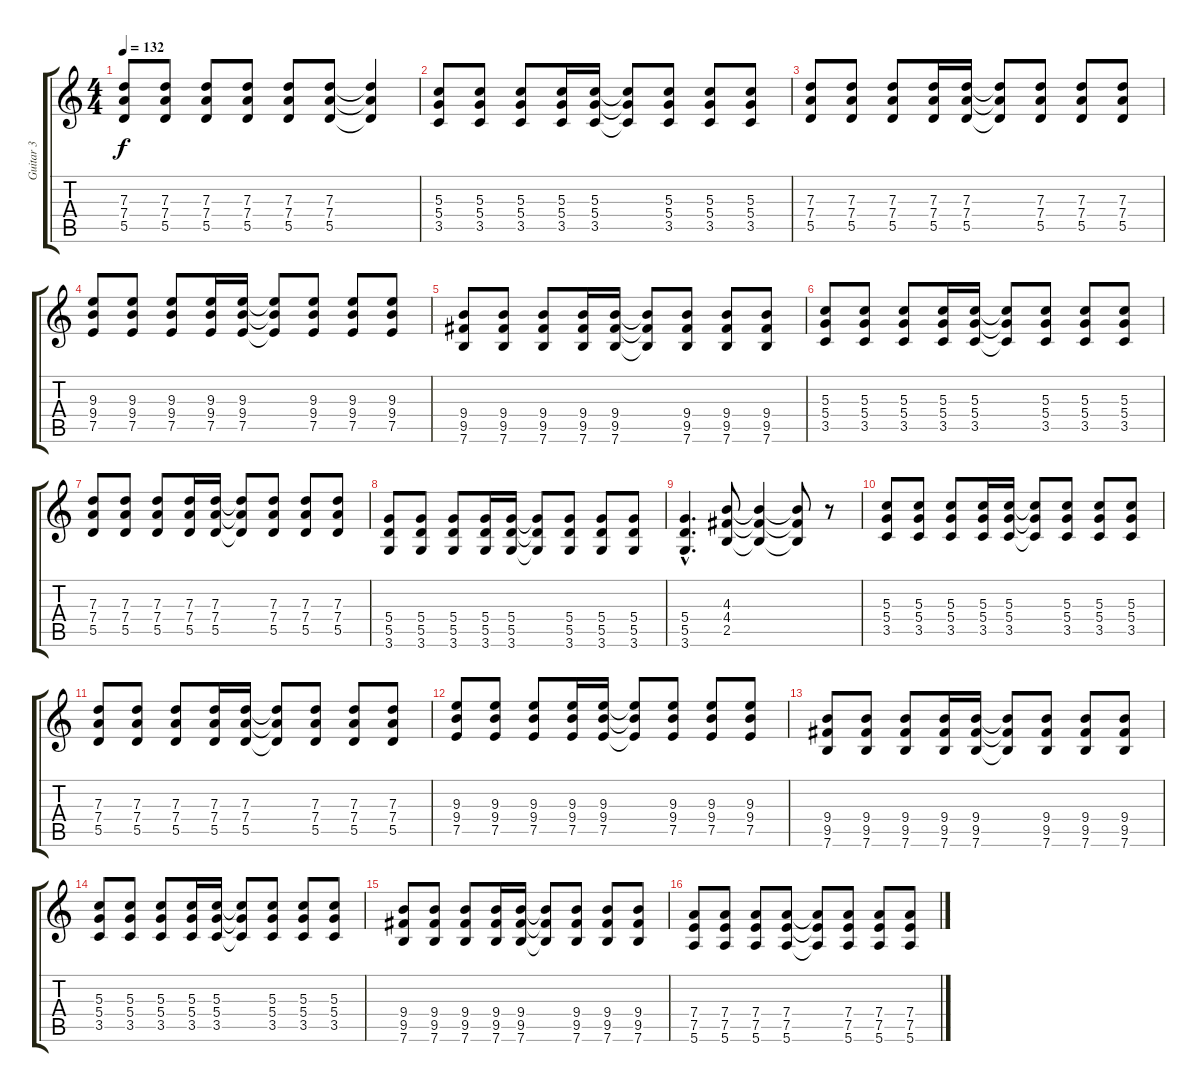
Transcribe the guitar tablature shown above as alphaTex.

\track ("Guitar 3" "Guitar 3") {instrument distortionguitar}
\staff {score tabs}
\tuning (E4 B3 G3 D3 A2 E2) {hide}
\ts (4 4)
\tempo 132
\clef g2
\ks c
(7.3 7.4 5.5).8{dy f} (7.3 7.4 5.5).8 (7.3 7.4 5.5).8 (7.3 7.4 5.5).8 (7.3 7.4 5.5).8 (7.3 7.4 5.5).8 (7.3{t} 7.4{t} 5.5{t}).4 |
(5.3 5.4 3.5).8 (5.3 5.4 3.5).8 (5.3 5.4 3.5).8 (5.3 5.4 3.5).16 (5.3 5.4 3.5).16 (5.3{t} 5.4{t} 3.5{t}).8 (5.3 5.4 3.5).8 (5.3 5.4 3.5).8 (5.3 5.4 3.5).8 |
(7.3 7.4 5.5).8 (7.3 7.4 5.5).8 (7.3 7.4 5.5).8 (7.3 7.4 5.5).16 (7.3 7.4 5.5).16 (7.3{t} 7.4{t} 5.5{t}).8 (7.3 7.4 5.5).8 (7.3 7.4 5.5).8 (7.3 7.4 5.5).8 |
(9.3 9.4 7.5).8 (9.3 9.4 7.5).8 (9.3 9.4 7.5).8 (9.3 9.4 7.5).16 (9.3 9.4 7.5).16 (9.3{t} 9.4{t} 7.5{t}).8 (9.3 9.4 7.5).8 (9.3 9.4 7.5).8 (9.3 9.4 7.5).8 |
(9.4 9.5 7.6).8 (9.4 9.5 7.6).8 (9.4 9.5 7.6).8 (9.4 9.5 7.6).16 (9.4 9.5 7.6).16 (9.4{t} 9.5{t} 7.6{t}).8 (9.4 9.5 7.6).8 (9.4 9.5 7.6).8 (9.4 9.5 7.6).8 |
(5.3 5.4 3.5).8 (5.3 5.4 3.5).8 (5.3 5.4 3.5).8 (5.3 5.4 3.5).16 (5.3 5.4 3.5).16 (5.3{t} 5.4{t} 3.5{t}).8 (5.3 5.4 3.5).8 (5.3 5.4 3.5).8 (5.3 5.4 3.5).8 |
(7.3 7.4 5.5).8 (7.3 7.4 5.5).8 (7.3 7.4 5.5).8 (7.3 7.4 5.5).16 (7.3 7.4 5.5).16 (7.3{t} 7.4{t} 5.5{t}).8 (7.3 7.4 5.5).8 (7.3 7.4 5.5).8 (7.3 7.4 5.5).8 |
(5.4 5.5 3.6).8 (5.4 5.5 3.6).8 (5.4 5.5 3.6).8 (5.4 5.5 3.6).16 (5.4 5.5 3.6).16 (5.4{t} 5.5{t} 3.6{t}).8 (5.4 5.5 3.6).8 (5.4 5.5 3.6).8 (5.4 5.5 3.6).8 |
(5.4{hac} 5.5{hac} 3.6{hac}).4{d} (4.3 4.4 2.5).8 (4.3{t} 4.4{t} 2.5{t}).4 (4.3{t} 4.4{t} 2.5{t}).8 r.8 |
(5.3 5.4 3.5).8 (5.3 5.4 3.5).8 (5.3 5.4 3.5).8 (5.3 5.4 3.5).16 (5.3 5.4 3.5).16 (5.3{t} 5.4{t} 3.5{t}).8 (5.3 5.4 3.5).8 (5.3 5.4 3.5).8 (5.3 5.4 3.5).8 |
(7.3 7.4 5.5).8 (7.3 7.4 5.5).8 (7.3 7.4 5.5).8 (7.3 7.4 5.5).16 (7.3 7.4 5.5).16 (7.3{t} 7.4{t} 5.5{t}).8 (7.3 7.4 5.5).8 (7.3 7.4 5.5).8 (7.3 7.4 5.5).8 |
(9.3 9.4 7.5).8 (9.3 9.4 7.5).8 (9.3 9.4 7.5).8 (9.3 9.4 7.5).16 (9.3 9.4 7.5).16 (9.3{t} 9.4{t} 7.5{t}).8 (9.3 9.4 7.5).8 (9.3 9.4 7.5).8 (9.3 9.4 7.5).8 |
(9.4 9.5 7.6).8 (9.4 9.5 7.6).8 (9.4 9.5 7.6).8 (9.4 9.5 7.6).16 (9.4 9.5 7.6).16 (9.4{t} 9.5{t} 7.6{t}).8 (9.4 9.5 7.6).8 (9.4 9.5 7.6).8 (9.4 9.5 7.6).8 |
(5.3 5.4 3.5).8 (5.3 5.4 3.5).8 (5.3 5.4 3.5).8 (5.3 5.4 3.5).16 (5.3 5.4 3.5).16 (5.3{t} 5.4{t} 3.5{t}).8 (5.3 5.4 3.5).8 (5.3 5.4 3.5).8 (5.3 5.4 3.5).8 |
(9.4 9.5 7.6).8 (9.4 9.5 7.6).8 (9.4 9.5 7.6).8 (9.4 9.5 7.6).16 (9.4 9.5 7.6).16 (9.4{t} 9.5{t} 7.6{t}).8 (9.4 9.5 7.6).8 (9.4 9.5 7.6).8 (9.4 9.5 7.6).8 |
(7.4 7.5 5.6).8 (7.4 7.5 5.6).8 (7.4 7.5 5.6).8 (7.4 7.5 5.6).8 (7.4{t} 7.5{t} 5.6{t}).8 (7.4 7.5 5.6).8 (7.4 7.5 5.6).8 (7.4 7.5 5.6).8
